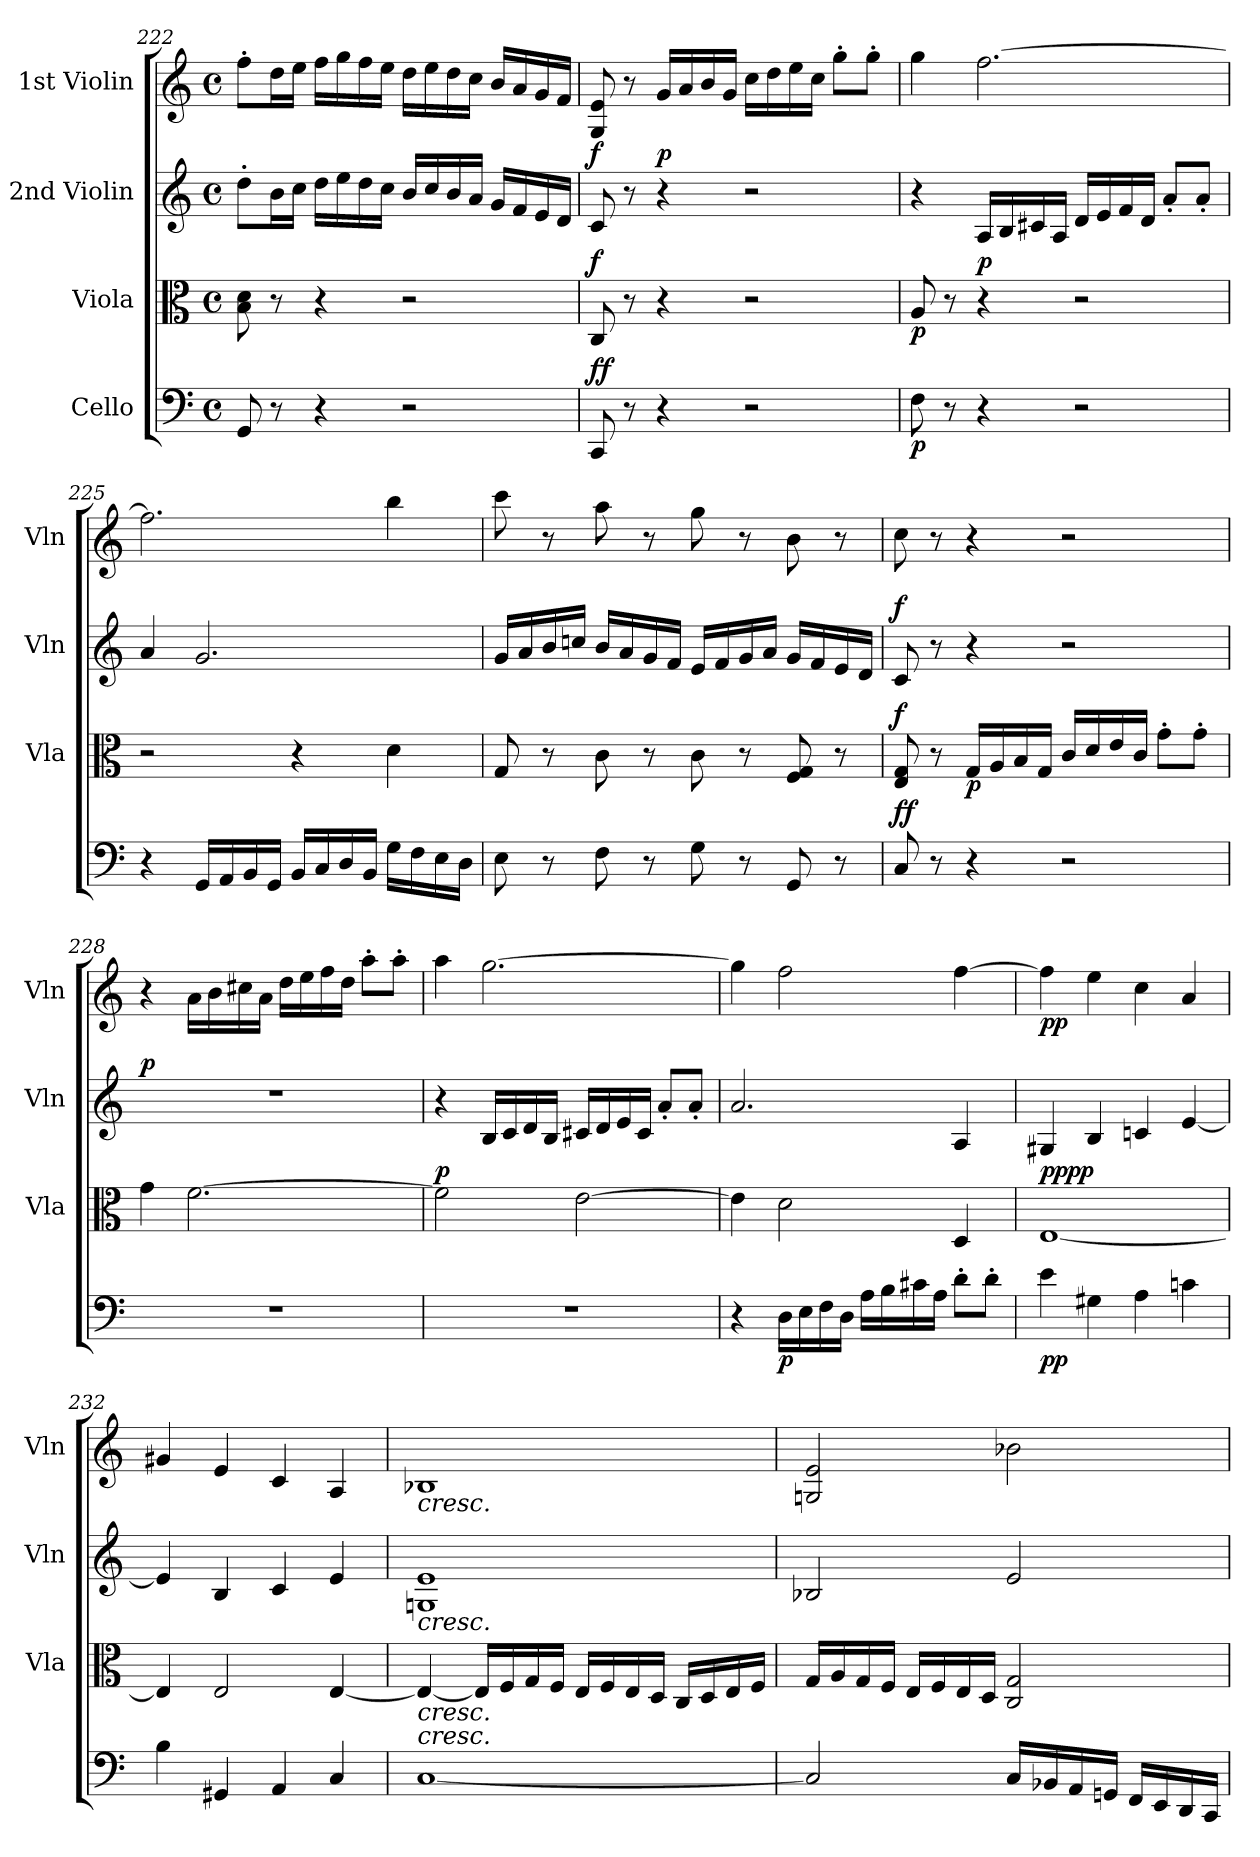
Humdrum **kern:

**kern	**dynam	**kern	**dynam	**kern	**dynam	**kern	**dynam
*part4	*part4	*part3	*part3	*part2	*part2	*part1	*part1
*staff4	*staff4	*staff3	*staff3	*staff2	*staff2	*staff1	*staff1
*I"Cello	*	*I"Viola	*	*I"2nd Violin	*	*I"1st Violin	*
*	*	*I'Vla	*	*I'Vln	*	*I'Vln	*
*clefF4	*	*clefC3	*	*clefG2	*	*clefG2	*
*k[]	*	*k[]	*	*k[]	*	*k[]	*
*M4/4	*	*M4/4	*	*M4/4	*	*M4/4	*
*met(c)	*	*met(c)	*	*met(c)	*	*met(c)	*
=222	=222	=222	=222	=222	=222	=222	=222
8GG/	.	8B\ 8d\	.	8dd'\L	.	8ff'\L	.
8r	.	8r	.	16b\L	.	16dd\L	.
.	.	.	.	16cc\JJ	.	16ee\JJ	.
4r	.	4r	.	16dd\LL	.	16ff\LL	.
.	.	.	.	16ee\	.	16gg\	.
.	.	.	.	16dd\	.	16ff\	.
.	.	.	.	16cc\JJ	.	16ee\JJ	.
2r	.	2r	.	16b/LL	.	16dd\LL	.
.	.	.	.	16cc/	.	16ee\	.
.	.	.	.	16b/	.	16dd\	.
.	.	.	.	16a/JJ	.	16cc\JJ	.
.	.	.	.	16g/LL	.	16b/LL	.
.	.	.	.	16f/	.	16a/	.
.	.	.	.	16e/	.	16g/	.
.	.	.	.	16d/JJ	.	16f/JJ	.
=223	=223	=223	=223	=223	=223	=223	=223
!	!LO:DY:b	!	!	!	!	!	!
!	!LO:DY:n=1:a	!	!LO:DY:a	!	!	!	!LO:DY:b
8CC/	f f	8C/	f	8c/	.	8G/ 8e/	f
8r	.	8r	.	8r	.	8r	.
!	!	!	!	!	!	!	!LO:DY:b
4r	.	4r	.	4r	.	16g/LL	p
.	.	.	.	.	.	16a/	.
.	.	.	.	.	.	16b/	.
.	.	.	.	.	.	16g/JJ	.
2r	.	2r	.	2r	.	16cc\LL	.
.	.	.	.	.	.	16dd\	.
.	.	.	.	.	.	16ee\	.
.	.	.	.	.	.	16cc\JJ	.
.	.	.	.	.	.	8gg'\L	.
.	.	.	.	.	.	8gg'\J	.
=224	=224	=224	=224	=224	=224	=224	=224
!	!LO:DY:b	!	!LO:DY:b	!	!	!	!
8F\	p	8A/	p	4r	.	4gg\	.
8r	.	8r	.	.	.	.	.
!	!	!	!LO:DY:a	!	!	!	!
4r	.	4r	p	16A/LL	.	[2.ff\	.
.	.	.	.	16B/	.	.	.
.	.	.	.	16c#X/	.	.	.
.	.	.	.	16A/JJ	.	.	.
2r	.	2r	.	16d/LL	.	.	.
.	.	.	.	16e/	.	.	.
.	.	.	.	16f/	.	.	.
.	.	.	.	16d/JJ	.	.	.
.	.	.	.	8a'/L	.	.	.
.	.	.	.	8a'/J	.	.	.
=225	=225	=225	=225	=225	=225	=225	=225
4r	.	2r	.	4a/	.	2.ff\]	.
16GG/LL	.	.	.	2.g/	.	.	.
16AA/	.	.	.	.	.	.	.
16BB/	.	.	.	.	.	.	.
16GG/JJ	.	.	.	.	.	.	.
16BB/LL	.	4r	.	.	.	.	.
16C/	.	.	.	.	.	.	.
16D/	.	.	.	.	.	.	.
16BB/JJ	.	.	.	.	.	.	.
16G\LL	.	4d\	.	.	.	4bb\	.
16F\	.	.	.	.	.	.	.
16E\	.	.	.	.	.	.	.
16D\JJ	.	.	.	.	.	.	.
=226	=226	=226	=226	=226	=226	=226	=226
8E\	.	8G/	.	16g/LL	.	8ccc\	.
.	.	.	.	16a/	.	.	.
8r	.	8r	.	16b/	.	8r	.
.	.	.	.	16ccn/JJ	.	.	.
8F\	.	8c\	.	16b/LL	.	8aa\	.
.	.	.	.	16a/	.	.	.
8r	.	8r	.	16g/	.	8r	.
.	.	.	.	16f/JJ	.	.	.
8G\	.	8c\	.	16e/LL	.	8gg\	.
.	.	.	.	16f/	.	.	.
8r	.	8r	.	16g/	.	8r	.
.	.	.	.	16a/JJ	.	.	.
8GG/	.	8F/ 8G/	.	16g/LL	.	8b\	.
.	.	.	.	16f/	.	.	.
8r	.	8r	.	16e/	.	8r	.
.	.	.	.	16d/JJ	.	.	.
=227	=227	=227	=227	=227	=227	=227	=227
!	!LO:DY:b	!	!	!	!	!	!
!	!LO:DY:n=1:a	!	!LO:DY:a	!	!LO:DY:a	!	!
8C/	f f	8E/ 8G/	f	8c/	f	8cc\	.
8r	.	8r	.	8r	.	8r	.
!	!	!	!LO:DY:b	!	!	!	!
4r	.	16G/LL	p	4r	.	4r	.
.	.	16A/	.	.	.	.	.
.	.	16B/	.	.	.	.	.
.	.	16G/JJ	.	.	.	.	.
2r	.	16c/LL	.	2r	.	2r	.
.	.	16d/	.	.	.	.	.
.	.	16e/	.	.	.	.	.
.	.	16c/JJ	.	.	.	.	.
.	.	8g'\L	.	.	.	.	.
.	.	8g'\J	.	.	.	.	.
=228	=228	=228	=228	=228	=228	=228	=228
!	!	!	!	!	!LO:DY:a	!	!
1r	.	4g\	.	1r	p	4r	.
.	.	[2.f\	.	.	.	16a\LL	.
.	.	.	.	.	.	16b\	.
.	.	.	.	.	.	16cc#X\	.
.	.	.	.	.	.	16a\JJ	.
.	.	.	.	.	.	16dd\LL	.
.	.	.	.	.	.	16ee\	.
.	.	.	.	.	.	16ff\	.
.	.	.	.	.	.	16dd\JJ	.
.	.	.	.	.	.	8aa'\L	.
.	.	.	.	.	.	8aa'\J	.
=229	=229	=229	=229	=229	=229	=229	=229
!	!	!	!LO:DY:a	!	!	!	!
1r	.	2f\]	p	4r	.	4aa\	.
.	.	.	.	16B/LL	.	[2.gg\	.
.	.	.	.	16c/	.	.	.
.	.	.	.	16d/	.	.	.
.	.	.	.	16B/JJ	.	.	.
.	.	[2e\	.	16c#X/LL	.	.	.
.	.	.	.	16d/	.	.	.
.	.	.	.	16e/	.	.	.
.	.	.	.	16c#/JJ	.	.	.
.	.	.	.	8a'/L	.	.	.
.	.	.	.	8a'/J	.	.	.
=230	=230	=230	=230	=230	=230	=230	=230
4r	.	4e\]	.	2.a/	.	4gg\]	.
!	!LO:DY:b	!	!	!	!	!	!
16D\LL	p	2d\	.	.	.	2ff\	.
16E\	.	.	.	.	.	.	.
16F\	.	.	.	.	.	.	.
16D\JJ	.	.	.	.	.	.	.
16A\LL	.	.	.	.	.	.	.
16B\	.	.	.	.	.	.	.
16c#X\	.	.	.	.	.	.	.
16A\JJ	.	.	.	.	.	.	.
8d'\L	.	4D/	.	4A/	.	[4ff\	.
8d'\J	.	.	.	.	.	.	.
=231	=231	=231	=231	=231	=231	=231	=231
!	!LO:DY:b	!	!LO:DY:b	!	!	!	!
!	!	!	!LO:DY:n=1:a	!	!	!	!LO:DY:b
4e\	pp	[1E	pp pp	4G#X/	.	4ff\]	pp
4G#X\	.	.	.	4B/	.	4ee\	.
4A\	.	.	.	4cn/	.	4cc\	.
4cn\	.	.	.	[4e/	.	4a/	.
=232	=232	=232	=232	=232	=232	=232	=232
4B\	.	4E/]	.	4e/]	.	4g#X/	.
4GG#X/	.	2E/	.	4B/	.	4e/	.
4AA/	.	.	.	4c/	.	4c/	.
4C/	.	[4E/	.	4e/	.	4A/	.
=233	=233	=233	=233	=233	=233	=233	=233
!	!	!	!	!	!	!LO:TX:b:i:t=cresc.	!
!	!	!	!	!LO:TX:b:i:t=cresc.	!	!	!
!	!	!LO:TX:b:i:t=cresc.	!	!	!	!	!
!LO:TX:a:i:t=cresc.	!	!	!	!	!	!	!
[1C	.	4E/_	.	1Gn 1e	.	1B-X	.
.	.	16E/LL]	.	.	.	.	.
.	.	16F/	.	.	.	.	.
.	.	16G/	.	.	.	.	.
.	.	16F/JJ	.	.	.	.	.
.	.	16E/LL	.	.	.	.	.
.	.	16F/	.	.	.	.	.
.	.	16E/	.	.	.	.	.
.	.	16D/JJ	.	.	.	.	.
.	.	16C/LL	.	.	.	.	.
.	.	16D/	.	.	.	.	.
.	.	16E/	.	.	.	.	.
.	.	16F/JJ	.	.	.	.	.
=234	=234	=234	=234	=234	=234	=234	=234
2C/]	.	16G/LL	.	2B-X/	.	2Gn/ 2e/	.
.	.	16A/	.	.	.	.	.
.	.	16G/	.	.	.	.	.
.	.	16F/JJ	.	.	.	.	.
.	.	16E/LL	.	.	.	.	.
.	.	16F/	.	.	.	.	.
.	.	16E/	.	.	.	.	.
.	.	16D/JJ	.	.	.	.	.
16C/LL	.	2C/ 2G/	.	2e/	.	2b-X\	.
16BB-X/	.	.	.	.	.	.	.
16AA/	.	.	.	.	.	.	.
16GGn/JJ	.	.	.	.	.	.	.
16FF/LL	.	.	.	.	.	.	.
16EE/	.	.	.	.	.	.	.
16DD/	.	.	.	.	.	.	.
16CC/JJ	.	.	.	.	.	.	.
=	=	=	=	=	=	=	=
*-	*-	*-	*-	*-	*-	*-	*-
